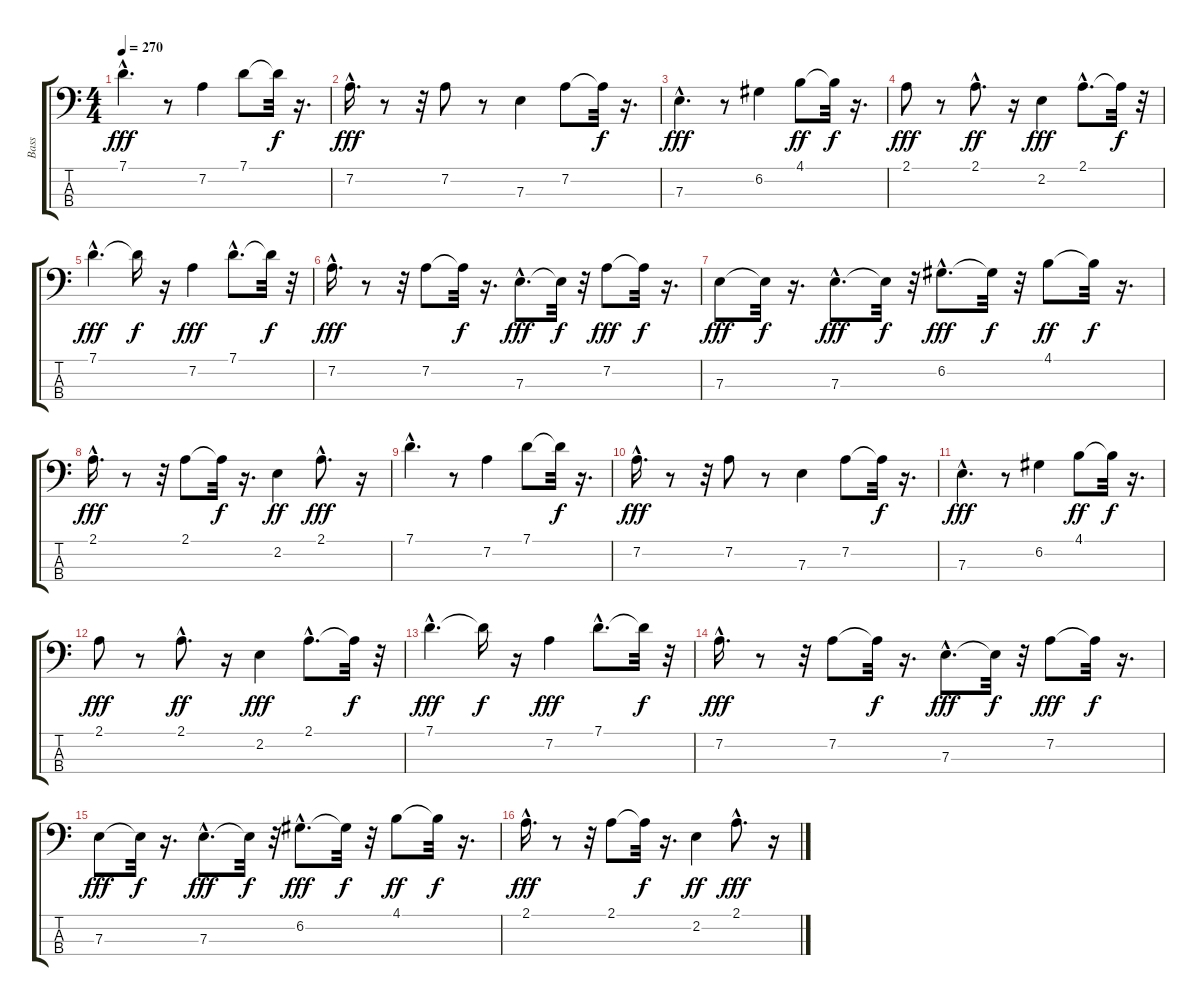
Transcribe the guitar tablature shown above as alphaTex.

\track ("Bass" "Bass") {instrument acousticbass}
\staff {score tabs}
\tuning (G2 D2 A1 E1) {hide}
\ts (4 4)
\tempo 270
\clef f4
\ks c
7.1{hac}.4{d dy fff} r.8 7.2.4 7.1.8 7.1{t}.32{dy f} r.16{d} |
7.2{hac}.16{d dy fff} r.8 r.32 7.2.8 r.8 7.3.4 7.2.8 7.2{t}.32{dy f} r.16{d} |
7.3{hac}.4{d dy fff} r.8 6.2.4 4.1.8{dy ff} 4.1{t}.32{dy f} r.16{d} |
2.1.8{dy fff} r.8 2.1{hac}.8{d dy ff} r.16 2.2.4{dy fff} 2.1{hac}.8{d} 2.1{t}.32{dy f} r.32 |
7.1{hac}.4{d dy fff} 7.1{t}.16{dy f} r.16 7.2.4{dy fff} 7.1{hac}.8{d} 7.1{t}.32{dy f} r.32 |
7.2{hac}.16{d dy fff} r.8 r.32 7.2.8 7.2{t}.32{dy f} r.16{d} 7.3{hac}.8{d dy fff} 7.3{t}.32{dy f} r.32 7.2.8{dy fff} 7.2{t}.32{dy f} r.16{d} |
7.3.8{dy fff} 7.3{t}.32{dy f} r.16{d} 7.3{hac}.8{d dy fff} 7.3{t}.32{dy f} r.32 6.2{hac}.8{d dy fff} 6.2{t}.32{dy f} r.32 4.1.8{dy ff} 4.1{t}.32{dy f} r.16{d} |
2.1{hac}.16{d dy fff} r.8 r.32 2.1.8 2.1{t}.32{dy f} r.16{d} 2.2.4{dy ff} 2.1{hac}.8{d dy fff} r.16 |
7.1{hac}.4{d} r.8 7.2.4 7.1.8 7.1{t}.32{dy f} r.16{d} |
7.2{hac}.16{d dy fff} r.8 r.32 7.2.8 r.8 7.3.4 7.2.8 7.2{t}.32{dy f} r.16{d} |
7.3{hac}.4{d dy fff} r.8 6.2.4 4.1.8{dy ff} 4.1{t}.32{dy f} r.16{d} |
2.1.8{dy fff} r.8 2.1{hac}.8{d dy ff} r.16 2.2.4{dy fff} 2.1{hac}.8{d} 2.1{t}.32{dy f} r.32 |
7.1{hac}.4{d dy fff} 7.1{t}.16{dy f} r.16 7.2.4{dy fff} 7.1{hac}.8{d} 7.1{t}.32{dy f} r.32 |
7.2{hac}.16{d dy fff} r.8 r.32 7.2.8 7.2{t}.32{dy f} r.16{d} 7.3{hac}.8{d dy fff} 7.3{t}.32{dy f} r.32 7.2.8{dy fff} 7.2{t}.32{dy f} r.16{d} |
7.3.8{dy fff} 7.3{t}.32{dy f} r.16{d} 7.3{hac}.8{d dy fff} 7.3{t}.32{dy f} r.32 6.2{hac}.8{d dy fff} 6.2{t}.32{dy f} r.32 4.1.8{dy ff} 4.1{t}.32{dy f} r.16{d} |
2.1{hac}.16{d dy fff} r.8 r.32 2.1.8 2.1{t}.32{dy f} r.16{d} 2.2.4{dy ff} 2.1{hac}.8{d dy fff} r.16
